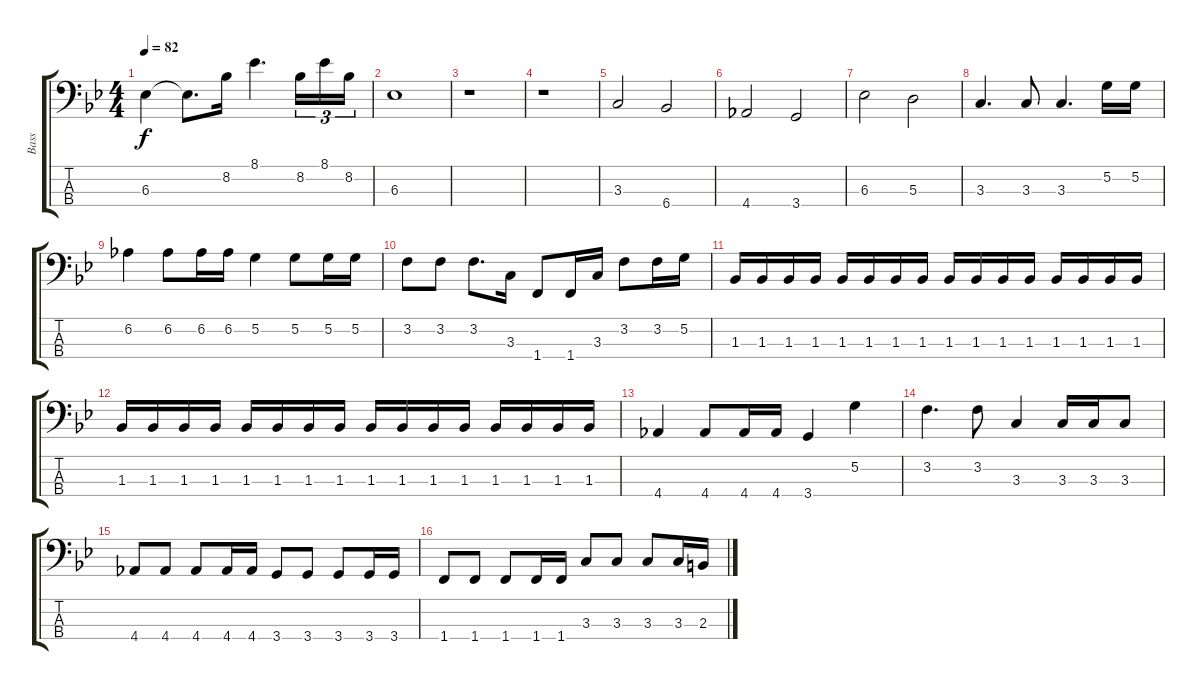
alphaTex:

\track ("Bass" "Bass") {instrument electricbassfinger}
\staff {score tabs}
\tuning (G2 D2 A1 E1) {hide}
\ts (4 4)
\tempo 82
\clef f4
\ks bb
6.3.4{dy f} 6.3{t}.8{d} 8.2.16 8.1.4{d} 8.2.16{tu (3 2)} 8.1.16{tu (3 2)} 8.2.16{tu (3 2)} |
6.3.1 |
r.1 |
r.1 |
3.3.2 6.4.2 |
4.4.2 3.4.2 |
6.3.2 5.3.2 |
3.3.4{d} 3.3.8 3.3.4{d} 5.2.16 5.2.16 |
6.2.4 6.2.8 6.2.16 6.2.16 5.2.4 5.2.8 5.2.16 5.2.16 |
3.2.8 3.2.8 3.2.8{d} 3.3.16 1.4.8 1.4.16 3.3.16 3.2.8 3.2.16 5.2.16 |
1.3.16 1.3.16 1.3.16 1.3.16 1.3.16 1.3.16 1.3.16 1.3.16 1.3.16 1.3.16 1.3.16 1.3.16 1.3.16 1.3.16 1.3.16 1.3.16 |
1.3.16 1.3.16 1.3.16 1.3.16 1.3.16 1.3.16 1.3.16 1.3.16 1.3.16 1.3.16 1.3.16 1.3.16 1.3.16 1.3.16 1.3.16 1.3.16 |
4.4.4 4.4.8 4.4.16 4.4.16 3.4.4 5.2.4 |
3.2.4{d} 3.2.8 3.3.4 3.3.16 3.3.16 3.3.8 |
4.4.8 4.4.8 4.4.8 4.4.16 4.4.16 3.4.8 3.4.8 3.4.8 3.4.16 3.4.16 |
1.4.8 1.4.8 1.4.8 1.4.16 1.4.16 3.3.8 3.3.8 3.3.8 3.3.16 2.3.16
